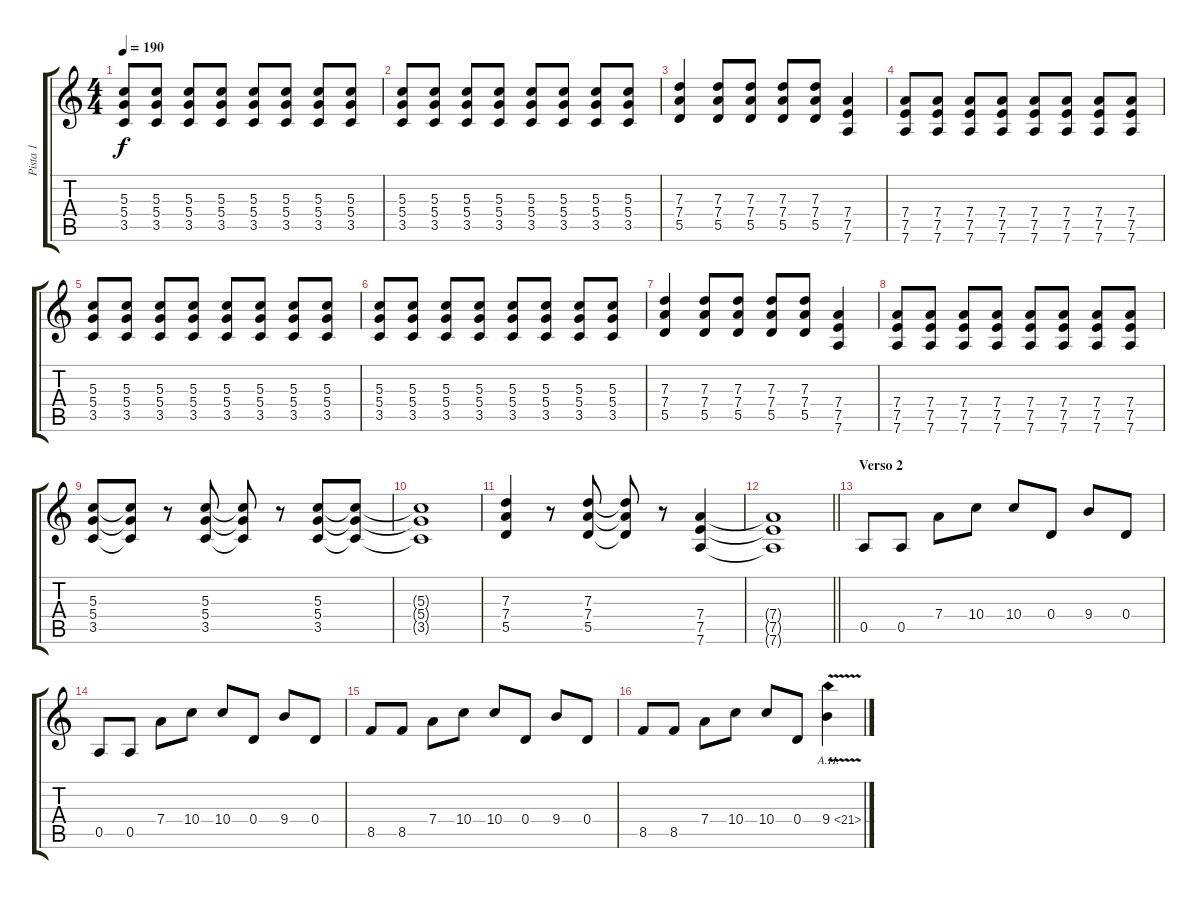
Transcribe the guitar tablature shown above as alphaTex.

\track ("Pista 1" "Pista 1") {instrument electricguitarjazz}
\staff {score tabs}
\tuning (E4 B3 G3 D3 A2 D2) {hide}
\ts (4 4)
\tempo 190
\clef g2
\ks c
(5.3 5.4 3.5).8{dy f} (5.3 5.4 3.5).8 (5.3 5.4 3.5).8 (5.3 5.4 3.5).8 (5.3 5.4 3.5).8 (5.3 5.4 3.5).8 (5.3 5.4 3.5).8 (5.3 5.4 3.5).8 |
(5.3 5.4 3.5).8 (5.3 5.4 3.5).8 (5.3 5.4 3.5).8 (5.3 5.4 3.5).8 (5.3 5.4 3.5).8 (5.3 5.4 3.5).8 (5.3 5.4 3.5).8 (5.3 5.4 3.5).8 |
(7.3 7.4 5.5).4 (7.3 7.4 5.5).8 (7.3 7.4 5.5).8 (7.3 7.4 5.5).8 (7.3 7.4 5.5).8 (7.4 7.5 7.6).4 |
(7.4 7.5 7.6).8 (7.4 7.5 7.6).8 (7.4 7.5 7.6).8 (7.4 7.5 7.6).8 (7.4 7.5 7.6).8 (7.4 7.5 7.6).8 (7.4 7.5 7.6).8 (7.4 7.5 7.6).8 |
(5.3 5.4 3.5).8 (5.3 5.4 3.5).8 (5.3 5.4 3.5).8 (5.3 5.4 3.5).8 (5.3 5.4 3.5).8 (5.3 5.4 3.5).8 (5.3 5.4 3.5).8 (5.3 5.4 3.5).8 |
(5.3 5.4 3.5).8 (5.3 5.4 3.5).8 (5.3 5.4 3.5).8 (5.3 5.4 3.5).8 (5.3 5.4 3.5).8 (5.3 5.4 3.5).8 (5.3 5.4 3.5).8 (5.3 5.4 3.5).8 |
(7.3 7.4 5.5).4 (7.3 7.4 5.5).8 (7.3 7.4 5.5).8 (7.3 7.4 5.5).8 (7.3 7.4 5.5).8 (7.4 7.5 7.6).4 |
(7.4 7.5 7.6).8 (7.4 7.5 7.6).8 (7.4 7.5 7.6).8 (7.4 7.5 7.6).8 (7.4 7.5 7.6).8 (7.4 7.5 7.6).8 (7.4 7.5 7.6).8 (7.4 7.5 7.6).8 |
(5.3 5.4 3.5).8 (5.3{t} 5.4{t} 3.5{t}).8 r.8 (5.3 5.4 3.5).8 (5.3{t} 5.4{t} 3.5{t}).8 r.8 (5.3 5.4 3.5).8 (5.3{t} 5.4{t} 3.5{t}).8 |
(5.3{t} 5.4{t} 3.5{t}).1 |
(7.3 7.4 5.5).4 r.8 (7.3 7.4 5.5).8 (7.3{t} 7.4{t} 5.5{t}).8 r.8 (7.4 7.5 7.6).4 |
\barLineRight lightlight
(7.4{t} 7.5{t} 7.6{t}).1 |
\section ("" "Verso 2")
0.5.8{instrument distortionguitar} 0.5.8 7.4.8 10.4.8 10.4.8 0.4.8 9.4.8 0.4.8 |
0.5.8 0.5.8 7.4.8 10.4.8 10.4.8 0.4.8 9.4.8 0.4.8 |
8.5.8 8.5.8 7.4.8 10.4.8 10.4.8 0.4.8 9.4.8 0.4.8 |
8.5.8 8.5.8 7.4.8 10.4.8 10.4.8 0.4.8 9.4{ah 12 v}.4
